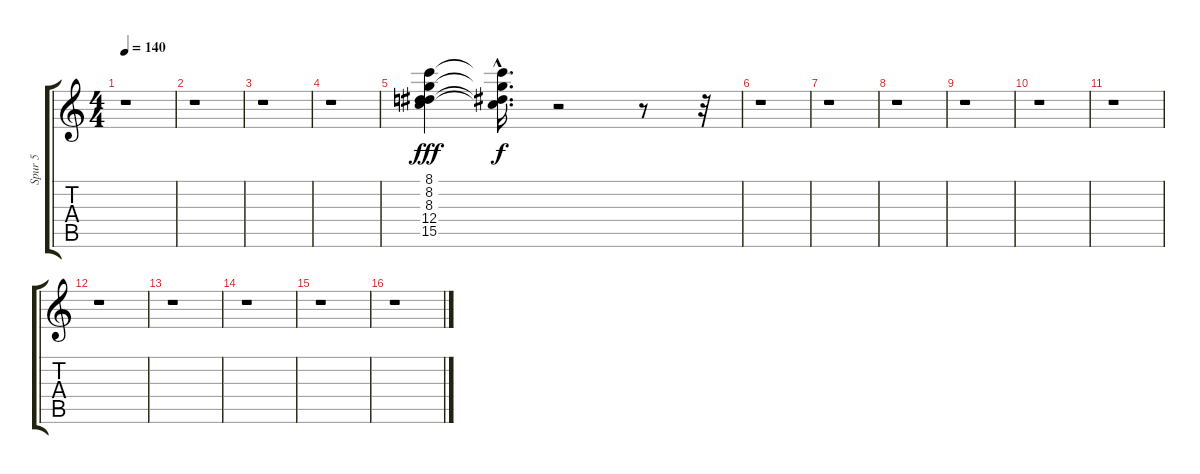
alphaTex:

\track ("Spur 5" "Spur 5") {instrument electricguitarclean}
\staff {score tabs}
\tuning (E4 B3 G3 D3 A2 E2) {hide}
\ts (4 4)
\tempo 140
\clef g2
\ks c
r.1{dy mf} |
r.1 |
r.1 |
r.1 |
(8.1 8.2 8.3 12.4 15.5).4{dy fff} (8.1{hac t} 8.2{hac t} 8.3{hac t} 15.5{hac t}).16{d dy f} r.2 r.8 r.32 |
r.1 |
r.1 |
r.1 |
r.1 |
r.1 |
r.1 |
r.1 |
r.1 |
r.1 |
r.1 |
r.1
